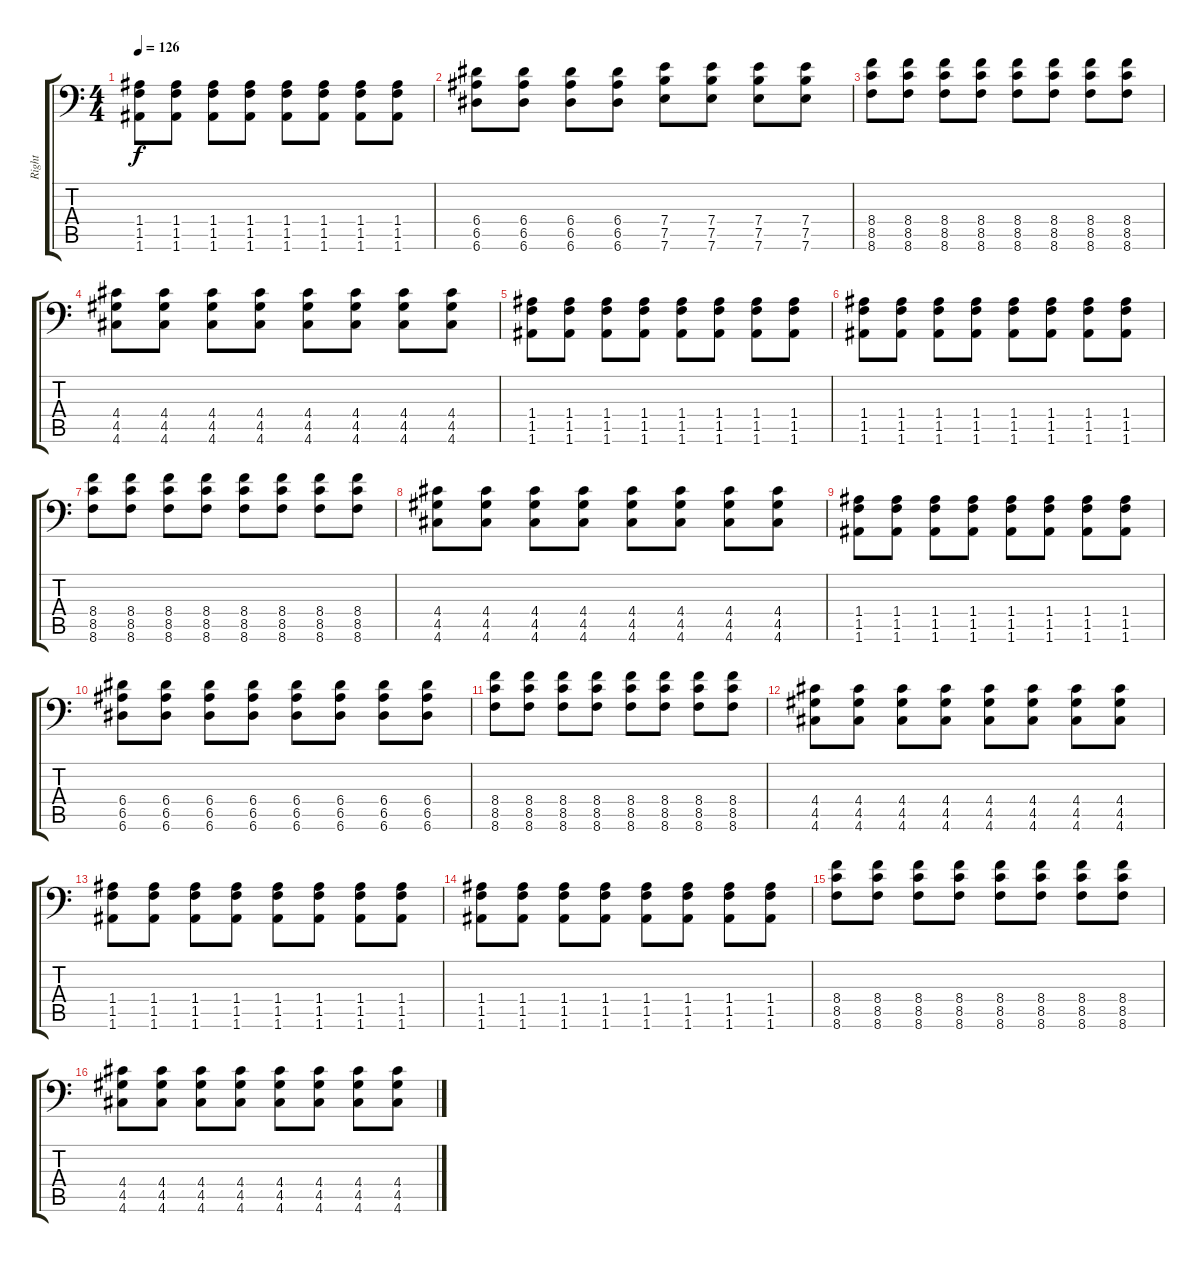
\track ("Right" "Right") {instrument distortionguitar}
\staff {score tabs}
\tuning (B3 Gb3 D3 A2 E2 A1) {hide}
\ts (4 4)
\tempo 126
\clef f4
\ks c
(1.4 1.5 1.6).8{dy f} (1.4 1.5 1.6).8 (1.4 1.5 1.6).8 (1.4 1.5 1.6).8 (1.4 1.5 1.6).8 (1.4 1.5 1.6).8 (1.4 1.5 1.6).8 (1.4 1.5 1.6).8 |
(6.4 6.5 6.6).8 (6.4 6.5 6.6).8 (6.4 6.5 6.6).8 (6.4 6.5 6.6).8 (7.4 7.5 7.6).8 (7.4 7.5 7.6).8 (7.4 7.5 7.6).8 (7.4 7.5 7.6).8 |
(8.4 8.5 8.6).8 (8.4 8.5 8.6).8 (8.4 8.5 8.6).8 (8.4 8.5 8.6).8 (8.4 8.5 8.6).8 (8.4 8.5 8.6).8 (8.4 8.5 8.6).8 (8.4 8.5 8.6).8 |
(4.4 4.5 4.6).8 (4.4 4.5 4.6).8 (4.4 4.5 4.6).8 (4.4 4.5 4.6).8 (4.4 4.5 4.6).8 (4.4 4.5 4.6).8 (4.4 4.5 4.6).8 (4.4 4.5 4.6).8 |
(1.4 1.5 1.6).8 (1.4 1.5 1.6).8 (1.4 1.5 1.6).8 (1.4 1.5 1.6).8 (1.4 1.5 1.6).8 (1.4 1.5 1.6).8 (1.4 1.5 1.6).8 (1.4 1.5 1.6).8 |
(1.4 1.5 1.6).8 (1.4 1.5 1.6).8 (1.4 1.5 1.6).8 (1.4 1.5 1.6).8 (1.4 1.5 1.6).8 (1.4 1.5 1.6).8 (1.4 1.5 1.6).8 (1.4 1.5 1.6).8 |
(8.4 8.5 8.6).8 (8.4 8.5 8.6).8 (8.4 8.5 8.6).8 (8.4 8.5 8.6).8 (8.4 8.5 8.6).8 (8.4 8.5 8.6).8 (8.4 8.5 8.6).8 (8.4 8.5 8.6).8 |
(4.4 4.5 4.6).8 (4.4 4.5 4.6).8 (4.4 4.5 4.6).8 (4.4 4.5 4.6).8 (4.4 4.5 4.6).8 (4.4 4.5 4.6).8 (4.4 4.5 4.6).8 (4.4 4.5 4.6).8 |
(1.4 1.5 1.6).8 (1.4 1.5 1.6).8 (1.4 1.5 1.6).8 (1.4 1.5 1.6).8 (1.4 1.5 1.6).8 (1.4 1.5 1.6).8 (1.4 1.5 1.6).8 (1.4 1.5 1.6).8 |
(6.4 6.5 6.6).8 (6.4 6.5 6.6).8 (6.4 6.5 6.6).8 (6.4 6.5 6.6).8 (6.4 6.5 6.6).8 (6.4 6.5 6.6).8 (6.4 6.5 6.6).8 (6.4 6.5 6.6).8 |
(8.4 8.5 8.6).8 (8.4 8.5 8.6).8 (8.4 8.5 8.6).8 (8.4 8.5 8.6).8 (8.4 8.5 8.6).8 (8.4 8.5 8.6).8 (8.4 8.5 8.6).8 (8.4 8.5 8.6).8 |
(4.4 4.5 4.6).8 (4.4 4.5 4.6).8 (4.4 4.5 4.6).8 (4.4 4.5 4.6).8 (4.4 4.5 4.6).8 (4.4 4.5 4.6).8 (4.4 4.5 4.6).8 (4.4 4.5 4.6).8 |
(1.4 1.5 1.6).8 (1.4 1.5 1.6).8 (1.4 1.5 1.6).8 (1.4 1.5 1.6).8 (1.4 1.5 1.6).8 (1.4 1.5 1.6).8 (1.4 1.5 1.6).8 (1.4 1.5 1.6).8 |
(1.4 1.5 1.6).8 (1.4 1.5 1.6).8 (1.4 1.5 1.6).8 (1.4 1.5 1.6).8 (1.4 1.5 1.6).8 (1.4 1.5 1.6).8 (1.4 1.5 1.6).8 (1.4 1.5 1.6).8 |
(8.4 8.5 8.6).8 (8.4 8.5 8.6).8 (8.4 8.5 8.6).8 (8.4 8.5 8.6).8 (8.4 8.5 8.6).8 (8.4 8.5 8.6).8 (8.4 8.5 8.6).8 (8.4 8.5 8.6).8 |
(4.4 4.5 4.6).8 (4.4 4.5 4.6).8 (4.4 4.5 4.6).8 (4.4 4.5 4.6).8 (4.4 4.5 4.6).8 (4.4 4.5 4.6).8 (4.4 4.5 4.6).8 (4.4 4.5 4.6).8
